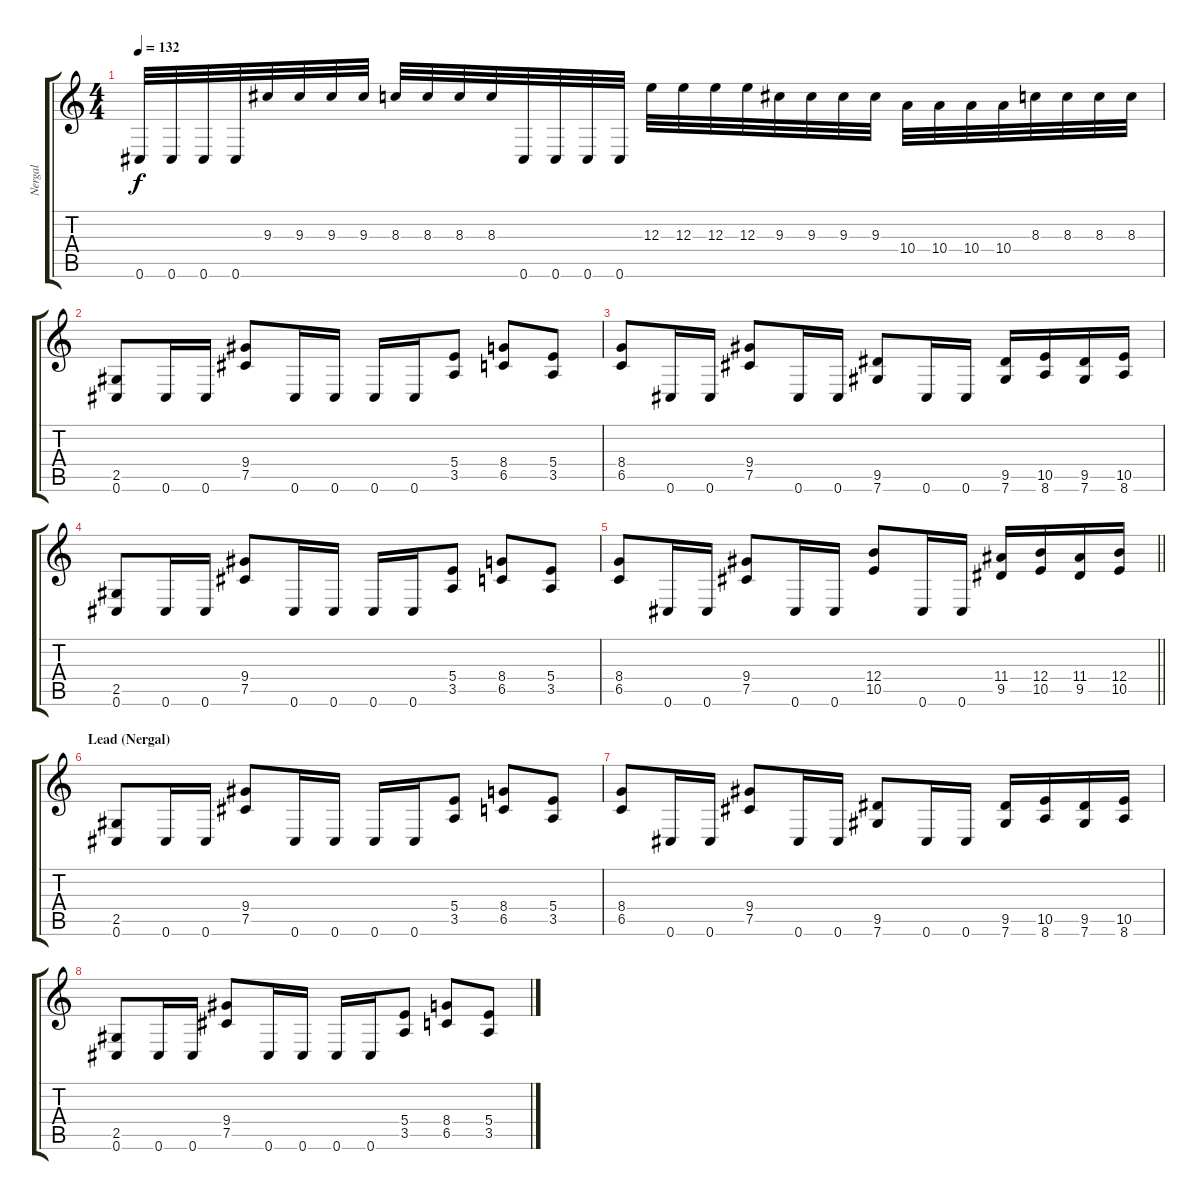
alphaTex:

\track ("Nergal" "Nergal") {instrument distortionguitar}
\staff {score tabs}
\tuning (Db4 Ab3 E3 B2 Gb2 Db2) {hide}
\ts (4 4)
\tempo 132
\clef g2
\ks c
0.6.32{dy f} 0.6.32 0.6.32 0.6.32 9.3.32 9.3.32 9.3.32 9.3.32 8.3.32 8.3.32 8.3.32 8.3.32 0.6.32 0.6.32 0.6.32 0.6.32 12.3.32 12.3.32 12.3.32 12.3.32 9.3.32 9.3.32 9.3.32 9.3.32 10.4.32 10.4.32 10.4.32 10.4.32 8.3.32 8.3.32 8.3.32 8.3.32 |
(2.5 0.6).8 0.6.16 0.6.16 (9.4 7.5).8 0.6.16 0.6.16 0.6.16 0.6.16 (5.4 3.5).8 (8.4 6.5).8 (5.4 3.5).8 |
(8.4 6.5).8 0.6.16 0.6.16 (9.4 7.5).8 0.6.16 0.6.16 (9.5 7.6).8 0.6.16 0.6.16 (9.5 7.6).16 (10.5 8.6).16 (9.5 7.6).16 (10.5 8.6).16 |
(2.5 0.6).8 0.6.16 0.6.16 (9.4 7.5).8 0.6.16 0.6.16 0.6.16 0.6.16 (5.4 3.5).8 (8.4 6.5).8 (5.4 3.5).8 |
\barLineRight lightlight
(8.4 6.5).8 0.6.16 0.6.16 (9.4 7.5).8 0.6.16 0.6.16 (12.4 10.5).8 0.6.16 0.6.16 (11.4 9.5).16 (12.4 10.5).16 (11.4 9.5).16 (12.4 10.5).16 |
\section ("" "Lead (Nergal)")
(2.5 0.6).8 0.6.16 0.6.16 (9.4 7.5).8 0.6.16 0.6.16 0.6.16 0.6.16 (5.4 3.5).8 (8.4 6.5).8 (5.4 3.5).8 |
(8.4 6.5).8 0.6.16 0.6.16 (9.4 7.5).8 0.6.16 0.6.16 (9.5 7.6).8 0.6.16 0.6.16 (9.5 7.6).16 (10.5 8.6).16 (9.5 7.6).16 (10.5 8.6).16 |
(2.5 0.6).8 0.6.16 0.6.16 (9.4 7.5).8 0.6.16 0.6.16 0.6.16 0.6.16 (5.4 3.5).8 (8.4 6.5).8 (5.4 3.5).8
